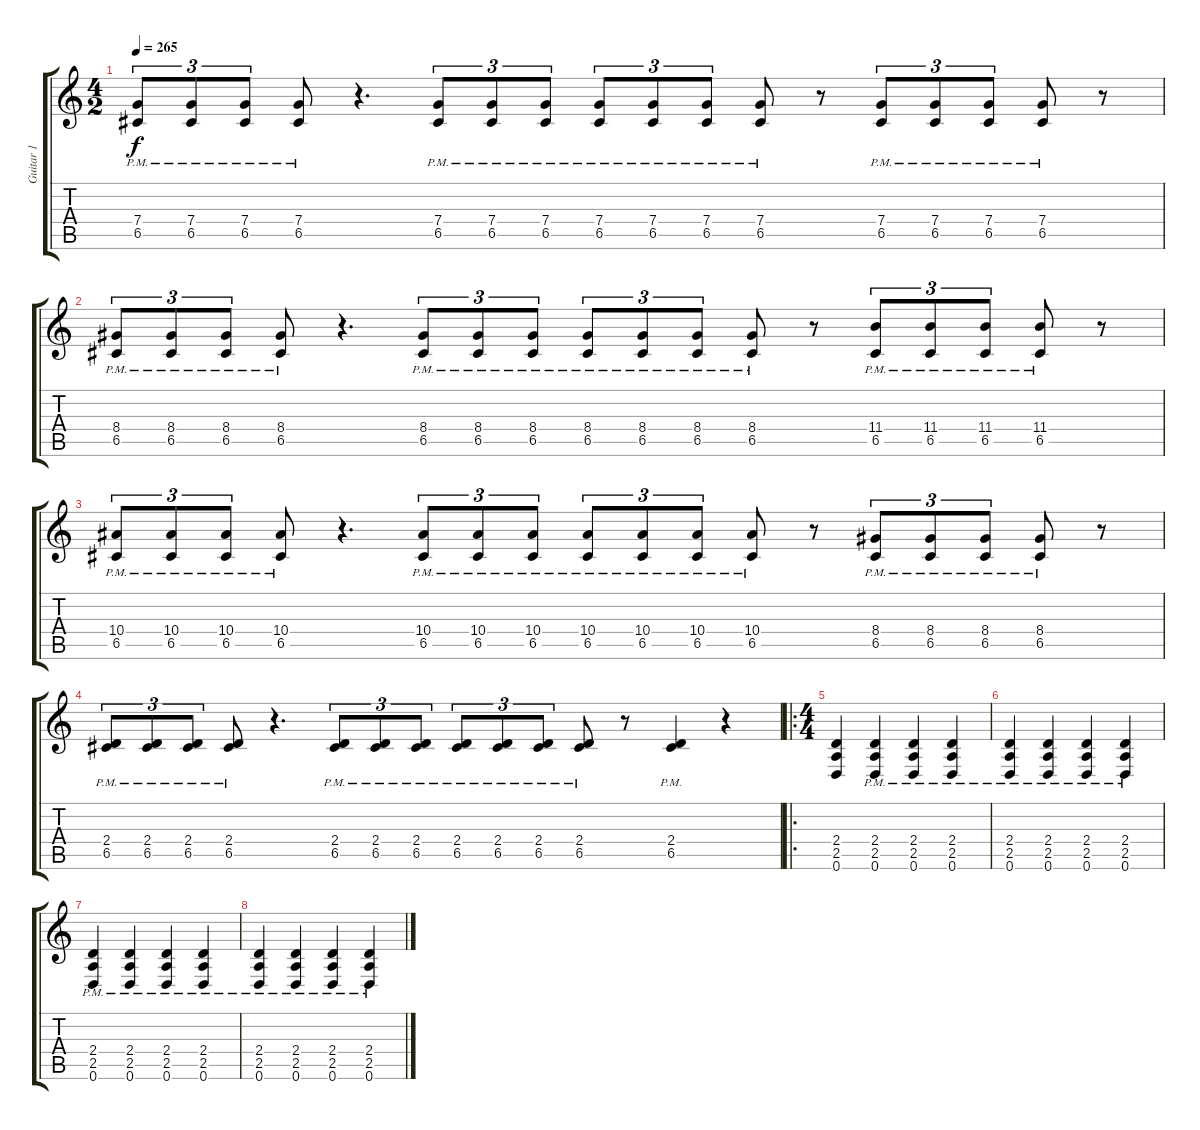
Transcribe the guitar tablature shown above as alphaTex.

\track ("Guitar 1" "Guitar 1") {instrument distortionguitar}
\staff {score tabs}
\tuning (D4 A3 F3 C3 G2 D2) {hide}
\ts (4 2)
\tempo 265
\clef g2
\ks c
(7.4{pm} 6.5{pm}).8{tu (3 2) dy f} (7.4{pm} 6.5{pm}).8{tu (3 2)} (7.4{pm} 6.5{pm}).8{tu (3 2)} (7.4{pm} 6.5{pm}).8 r.4{d} (7.4{pm} 6.5{pm}).8{tu (3 2)} (7.4{pm} 6.5{pm}).8{tu (3 2)} (7.4{pm} 6.5{pm}).8{tu (3 2)} (7.4{pm} 6.5{pm}).8{tu (3 2)} (7.4{pm} 6.5{pm}).8{tu (3 2)} (7.4{pm} 6.5{pm}).8{tu (3 2)} (7.4{pm} 6.5{pm}).8 r.8 (7.4{pm} 6.5{pm}).8{tu (3 2)} (7.4{pm} 6.5{pm}).8{tu (3 2)} (7.4{pm} 6.5{pm}).8{tu (3 2)} (7.4{pm} 6.5{pm}).8 r.8 |
(8.4{pm} 6.5{pm}).8{tu (3 2)} (8.4{pm} 6.5{pm}).8{tu (3 2)} (8.4{pm} 6.5{pm}).8{tu (3 2)} (8.4{pm} 6.5{pm}).8 r.4{d} (8.4{pm} 6.5{pm}).8{tu (3 2)} (8.4{pm} 6.5{pm}).8{tu (3 2)} (8.4{pm} 6.5{pm}).8{tu (3 2)} (8.4{pm} 6.5{pm}).8{tu (3 2)} (8.4{pm} 6.5{pm}).8{tu (3 2)} (8.4{pm} 6.5{pm}).8{tu (3 2)} (8.4{pm} 6.5{pm}).8 r.8 (11.4{pm} 6.5{pm}).8{tu (3 2)} (11.4{pm} 6.5{pm}).8{tu (3 2)} (11.4{pm} 6.5{pm}).8{tu (3 2)} (11.4{pm} 6.5{pm}).8 r.8 |
(10.4{pm} 6.5{pm}).8{tu (3 2)} (10.4{pm} 6.5{pm}).8{tu (3 2)} (10.4{pm} 6.5{pm}).8{tu (3 2)} (10.4{pm} 6.5{pm}).8 r.4{d} (10.4{pm} 6.5{pm}).8{tu (3 2)} (10.4{pm} 6.5{pm}).8{tu (3 2)} (10.4{pm} 6.5{pm}).8{tu (3 2)} (10.4{pm} 6.5{pm}).8{tu (3 2)} (10.4{pm} 6.5{pm}).8{tu (3 2)} (10.4{pm} 6.5{pm}).8{tu (3 2)} (10.4{pm} 6.5{pm}).8 r.8 (8.4{pm} 6.5{pm}).8{tu (3 2)} (8.4{pm} 6.5{pm}).8{tu (3 2)} (8.4{pm} 6.5{pm}).8{tu (3 2)} (8.4{pm} 6.5{pm}).8 r.8 |
(2.4{pm} 6.5{pm}).8{tu (3 2)} (2.4{pm} 6.5{pm}).8{tu (3 2)} (2.4{pm} 6.5{pm}).8{tu (3 2)} (2.4{pm} 6.5{pm}).8 r.4{d} (2.4{pm} 6.5{pm}).8{tu (3 2)} (2.4{pm} 6.5{pm}).8{tu (3 2)} (2.4{pm} 6.5{pm}).8{tu (3 2)} (2.4{pm} 6.5{pm}).8{tu (3 2)} (2.4{pm} 6.5{pm}).8{tu (3 2)} (2.4{pm} 6.5{pm}).8{tu (3 2)} (2.4{pm} 6.5{pm}).8 r.8 (2.4{pm} 6.5{pm}).4 r.4 |
\ro
\ts (4 4)
(2.4 2.5 0.6).4 (2.4{pm} 2.5{pm} 0.6{pm}).4 (2.4{pm} 2.5{pm} 0.6{pm}).4 (2.4{pm} 2.5{pm} 0.6{pm}).4 |
(2.4{pm} 2.5{pm} 0.6{pm}).4 (2.4{pm} 2.5{pm} 0.6{pm}).4 (2.4{pm} 2.5{pm} 0.6{pm}).4 (2.4{pm} 2.5{pm} 0.6{pm}).4 |
(2.4{pm} 2.5{pm} 0.6{pm}).4 (2.4{pm} 2.5{pm} 0.6{pm}).4 (2.4{pm} 2.5{pm} 0.6{pm}).4 (2.4{pm} 2.5{pm} 0.6{pm}).4 |
(2.4{pm} 2.5{pm} 0.6{pm}).4 (2.4{pm} 2.5{pm} 0.6{pm}).4 (2.4{pm} 2.5{pm} 0.6{pm}).4 (2.4{pm} 2.5{pm} 0.6{pm}).4
